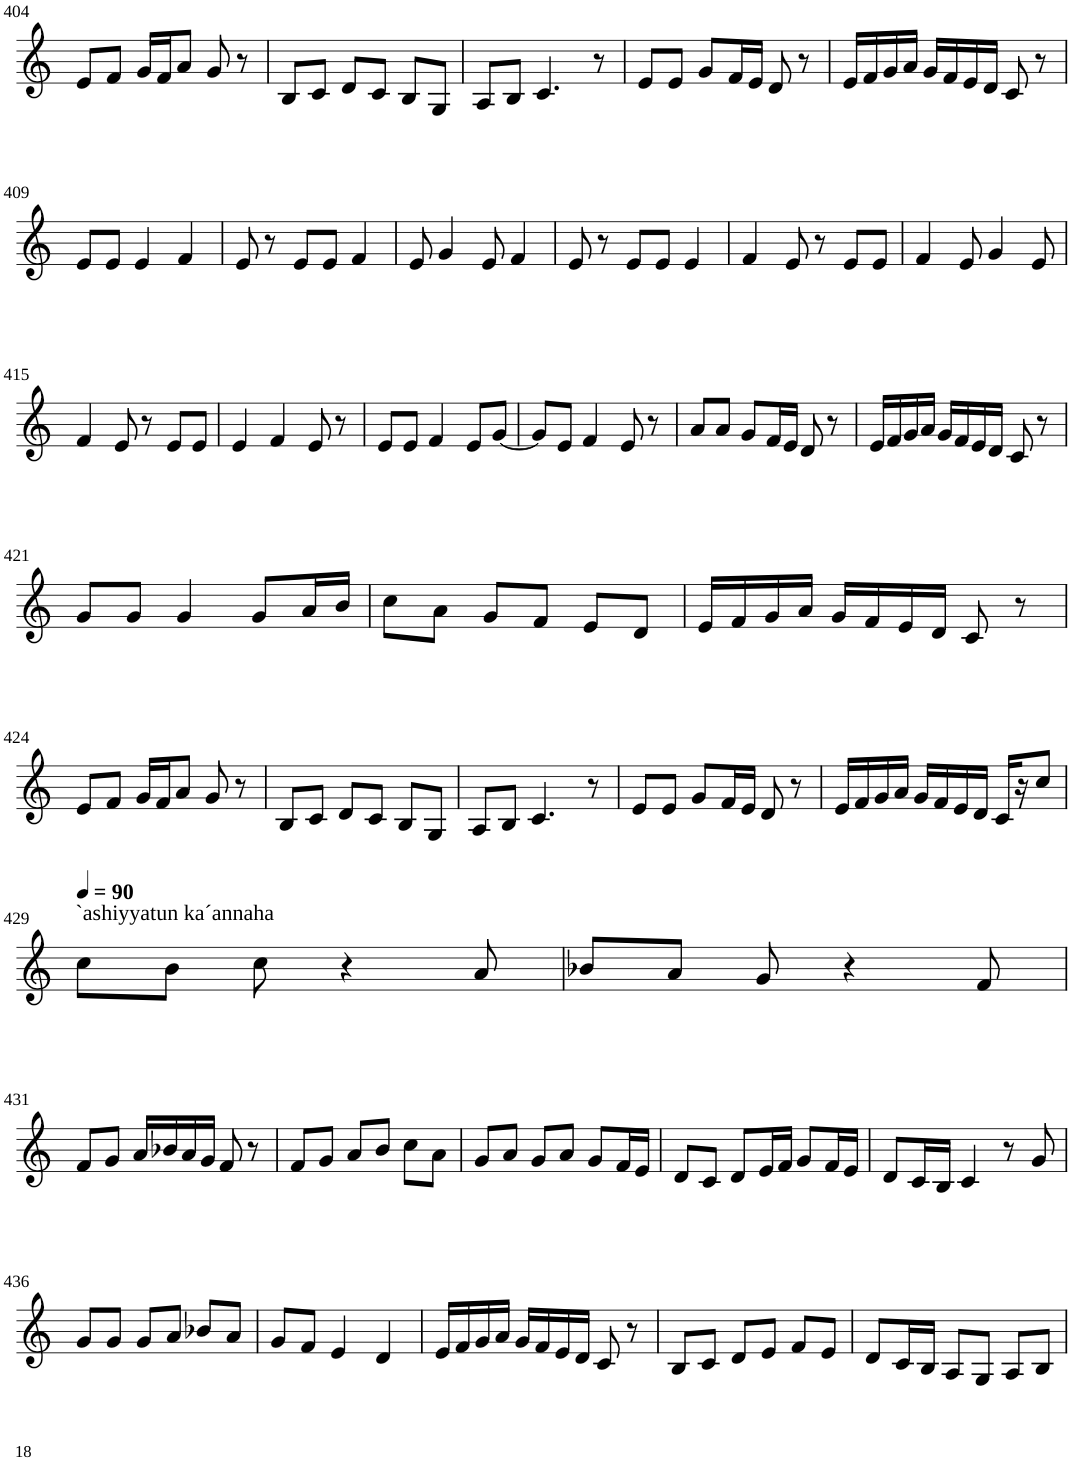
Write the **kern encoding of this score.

**kern
*part1
*staff1
*I"Violin
!!LO:PB:g=z
*clefG2
*k[]
*M3/4
=404
8e/L
8f/J
16g/LL
16f/J
8a/J
8g/
8r
=405
8B/L
8c/J
8d/L
8c/J
8B/L
8G/J
=406
8A/L
8B/J
4.c/
8r
=407
8e/L
8e/J
8g/L
16f/L
16e/JJ
8d/
8r
=408
16e/LL
16f/
16g/
16a/JJ
16g/LL
16f/
16e/
16d/JJ
8c/
8r
!!LO:LB:g=z
=409
8e/L
8e/J
4e/
4f/
=410
8e/
8r
8e/L
8e/J
4f/
=411
8e/
4g/
8e/
4f/
=412
8e/
8r
8e/L
8e/J
4e/
=413
4f/
8e/
8r
8e/L
8e/J
=414
4f/
8e/
4g/
8e/
!!LO:LB:g=z
=415
4f/
8e/
8r
8e/L
8e/J
=416
4e/
4f/
8e/
8r
=417
8e/L
8e/J
4f/
8e/L
[8g/J
=418
8g/L]
8e/J
4f/
8e/
8r
=419
8a/L
8a/J
8g/L
16f/L
16e/JJ
8d/
8r
=420
16e/LL
16f/
16g/
16a/JJ
16g/LL
16f/
16e/
16d/JJ
8c/
8r
!!LO:LB:g=z
=421
8g/L
8g/J
4g/
8g/L
16a/L
16b/JJ
=422
8cc\L
8a\J
8g/L
8f/J
8e/L
8d/J
=423
16e/LL
16f/
16g/
16a/JJ
16g/LL
16f/
16e/
16d/JJ
8c/
8r
!!LO:LB:g=z
=424
8e/L
8f/J
16g/LL
16f/J
8a/J
8g/
8r
=425
8B/L
8c/J
8d/L
8c/J
8B/L
8G/J
=426
8A/L
8B/J
4.c/
8r
=427
8e/L
8e/J
8g/L
16f/L
16e/JJ
8d/
8r
=428
16e/LL
16f/
16g/
16a/JJ
16g/LL
16f/
16e/
16d/JJ
16c/LL
16r
8cc/J
!!LO:LB:g=z
=429
*MM90
!LO:TX:a:t=`ashiyyatun ka´annaha
8cc\L
8b\J
8cc\
4r
8a/
=430
8b-X/L
8a/J
8g/
4r
8f/
!!LO:LB:g=z
=431
8f/L
8g/J
16a/LL
16b-X/
16a/
16g/JJ
8f/
8r
=432
8f/L
8g/J
8a/L
8b/J
8cc\L
8a\J
=433
8g/L
8a/J
8g/L
8a/J
8g/L
16f/L
16e/JJ
=434
8d/L
8c/J
8d/L
16e/L
16f/JJ
8g/L
16f/L
16e/JJ
=435
8d/L
16c/L
16B/JJ
4c/
8r
8g/
!!LO:LB:g=z
=436
8g/L
8g/J
8g/L
8a/J
8b-X/L
8a/J
=437
8g/L
8f/J
4e/
4d/
=438
16e/LL
16f/
16g/
16a/JJ
16g/LL
16f/
16e/
16d/JJ
8c/
8r
=439
8B/L
8c/J
8d/L
8e/J
8f/L
8e/J
=440
8d/L
16c/L
16B/JJ
8A/L
8G/J
8A/L
8B/J
=
*-
